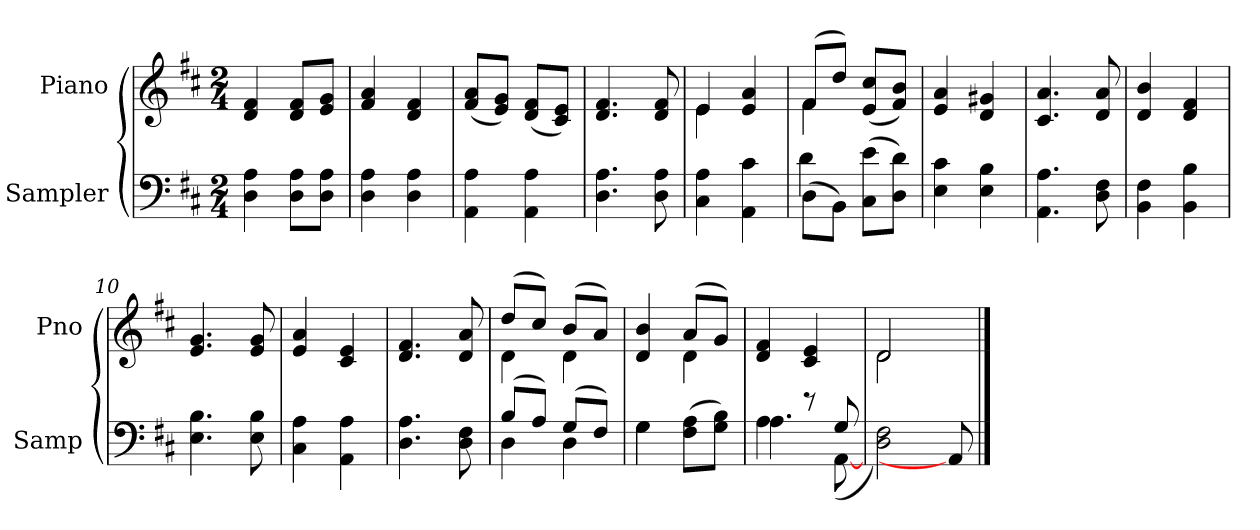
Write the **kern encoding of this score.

**kern	**kern
*part2	*part1
*staff2	*staff1
*I"Sampler	*I"Piano
*I'Samp	*I'Pno
*clefF4	*clefG2
*k[f#c#]	*k[f#c#]
*D:	*D:
*M2/4	*M2/4
=1	=1
4D 4A	4d 4f#
8D\ 8A\L	8d/ 8f#/L
8D\ 8A\J	8e/ 8g/J
=2	=2
4D 4A	4f# 4a
4D 4A	4d 4f#
=3	=3
4AA 4A	(8f#/ 8a/L
.	8e/ 8g/J)
4AA 4A	(8d/ 8f#/L
.	8c#/ 8e/J)
=4	=4
4.D 4.A	4.d 4.f#
8D 8A	8d 8f#
=5	=5
*	*^
4C# 4A	4e/	4e
4AA 4c#	4e 4a	4ryy
=6	=6	=6
*^	*	*
(8D\L	4d	(8f#/L	4f#
8BB\J)	.	8dd/J)	.
(8C#\ 8e\L	4ryy	(8e/ 8cc#/L	4ryy
8D\ 8d\J)	.	8f#/ 8b/J)	.
*v	*v	*	*
*	*v	*v
=7	=7
4E 4c#	4e 4a
4E 4B	4d 4g#X
=8	=8
4.AA 4.A	4.c# 4.a
8D 8F#	8d 8a
=9	=9
4BB 4F#	4d 4b
4BB 4B	4d 4f#
=10	=10
4.E 4.B	4.e 4.g
8E 8B	8e 8g
=11	=11
4C# 4A	4e 4a
4AA 4A	4c# 4e
=12	=12
4.D 4.A	4.d 4.f#
8D 8F#	8d 8a
=13	=13
*^	*^
(8B/L	4D	(8dd/L	4d
8A/J)	.	8cc#/J)	.
(8G/L	4D	(8b/L	4d
8F#/J)	.	8a/J)	.
=14	=14	=14	=14
4G\	4G	4d 4b	4ryy
(8F#\ 8A\L	4ryy	(8a/L	4d
8G\ 8B\J)	.	8g/J)	.
*	*	*v	*v
=15	=15	=15
4A\	4.A	4d 4f#
8r	.	4c# 4e
8G/	([8AA	.
*v	*v	*
=16	=16
*	*^
2D\ 2F#\)	2d/	2d
8AA]	8ryy	8ryy
*	*v	*v
==	==
*-	*-
